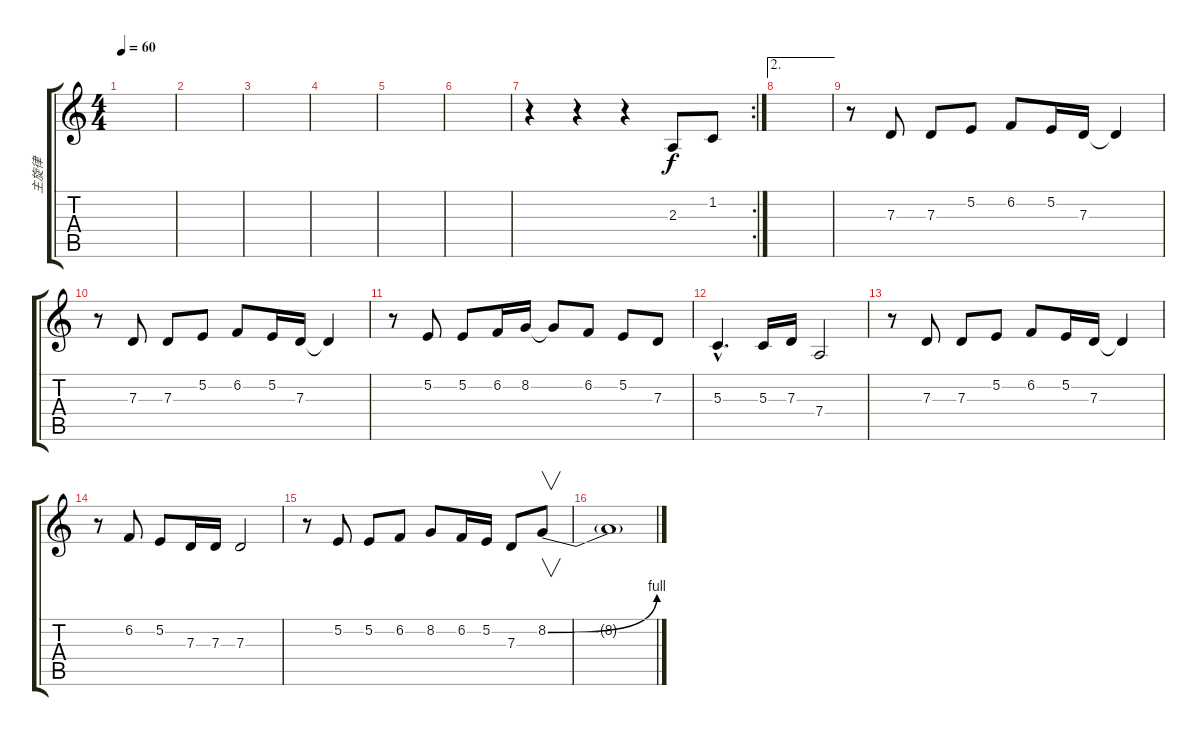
\track ("主旋律" "主旋律") {instrument flute}
\staff {score tabs}
\tuning (E4 B3 G3 D3 A2 E2) {hide}
\ts (4 4)
\tempo 60
\clef g2
\ks c
|
|
|
|
|
|
\rc 2
r.4 r.4 r.4 2.3.8 1.2.8 |
\ae 2
|
r.8 7.3.8 7.3.8 5.2.8 6.2.8 5.2.16 7.3.16 7.3{t}.4 |
r.8 7.3.8 7.3.8 5.2.8 6.2.8 5.2.16 7.3.16 7.3{t}.4 |
r.8 5.2.8 5.2.8 6.2.16 8.2.16 8.2{t}.8 6.2.8 5.2.8 7.3.8 |
5.3{hac}.4{d} 5.3.16 7.3.16 7.4.2 |
r.8 7.3.8 7.3.8 5.2.8 6.2.8 5.2.16 7.3.16 7.3{t}.4 |
r.8 6.2.8 5.2.8 7.3.16 7.3.16 7.3.2 |
r.8 5.2.8 5.2.8 6.2.8 8.2.8 6.2.16 5.2.16 7.3.8 8.2{be (bend 0 0 60 4)}.8{v} |
8.2{t}.1
